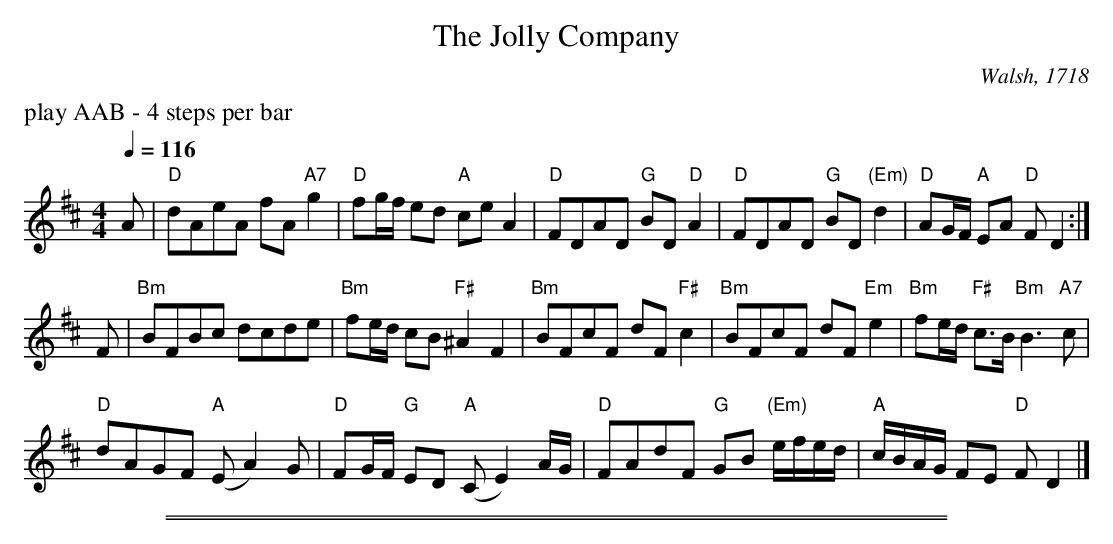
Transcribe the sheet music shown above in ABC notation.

X:1
T: The Jolly Company
O: Walsh, 1718
M: 4/4
Q: 1/4=116
L: 1/8
K: D
%%text play AAB - 4 steps per bar
A |\
"D"dAeA fA "A7"g2 | "D"fg/f/ ed "A"ce A2 | "D"FDAD "G"BD "D"A2 | "D"FDAD "G"BD "(Em)"d2 | "D"AG/F/ "A"EA "D"F D2 :|
F | "Bm"BFBc dcde | "Bm"fe/d/ cB "F#"^A2 F2 | "Bm"BFcF dF "F#"c2 | "Bm"BFcF dF "Em"e2 | "Bm"fe/d/ "F#"c>B "Bm" B3 "A7"c |
"D"dAGF "A"(EA2)G | "D"FG/F/ "G"ED "A"(CE2) A/G/ | "D"FAdF "G"GB "(Em)" e/f/e/d/ | "A"c/B/A/G/ FE "D"F D2 |]
